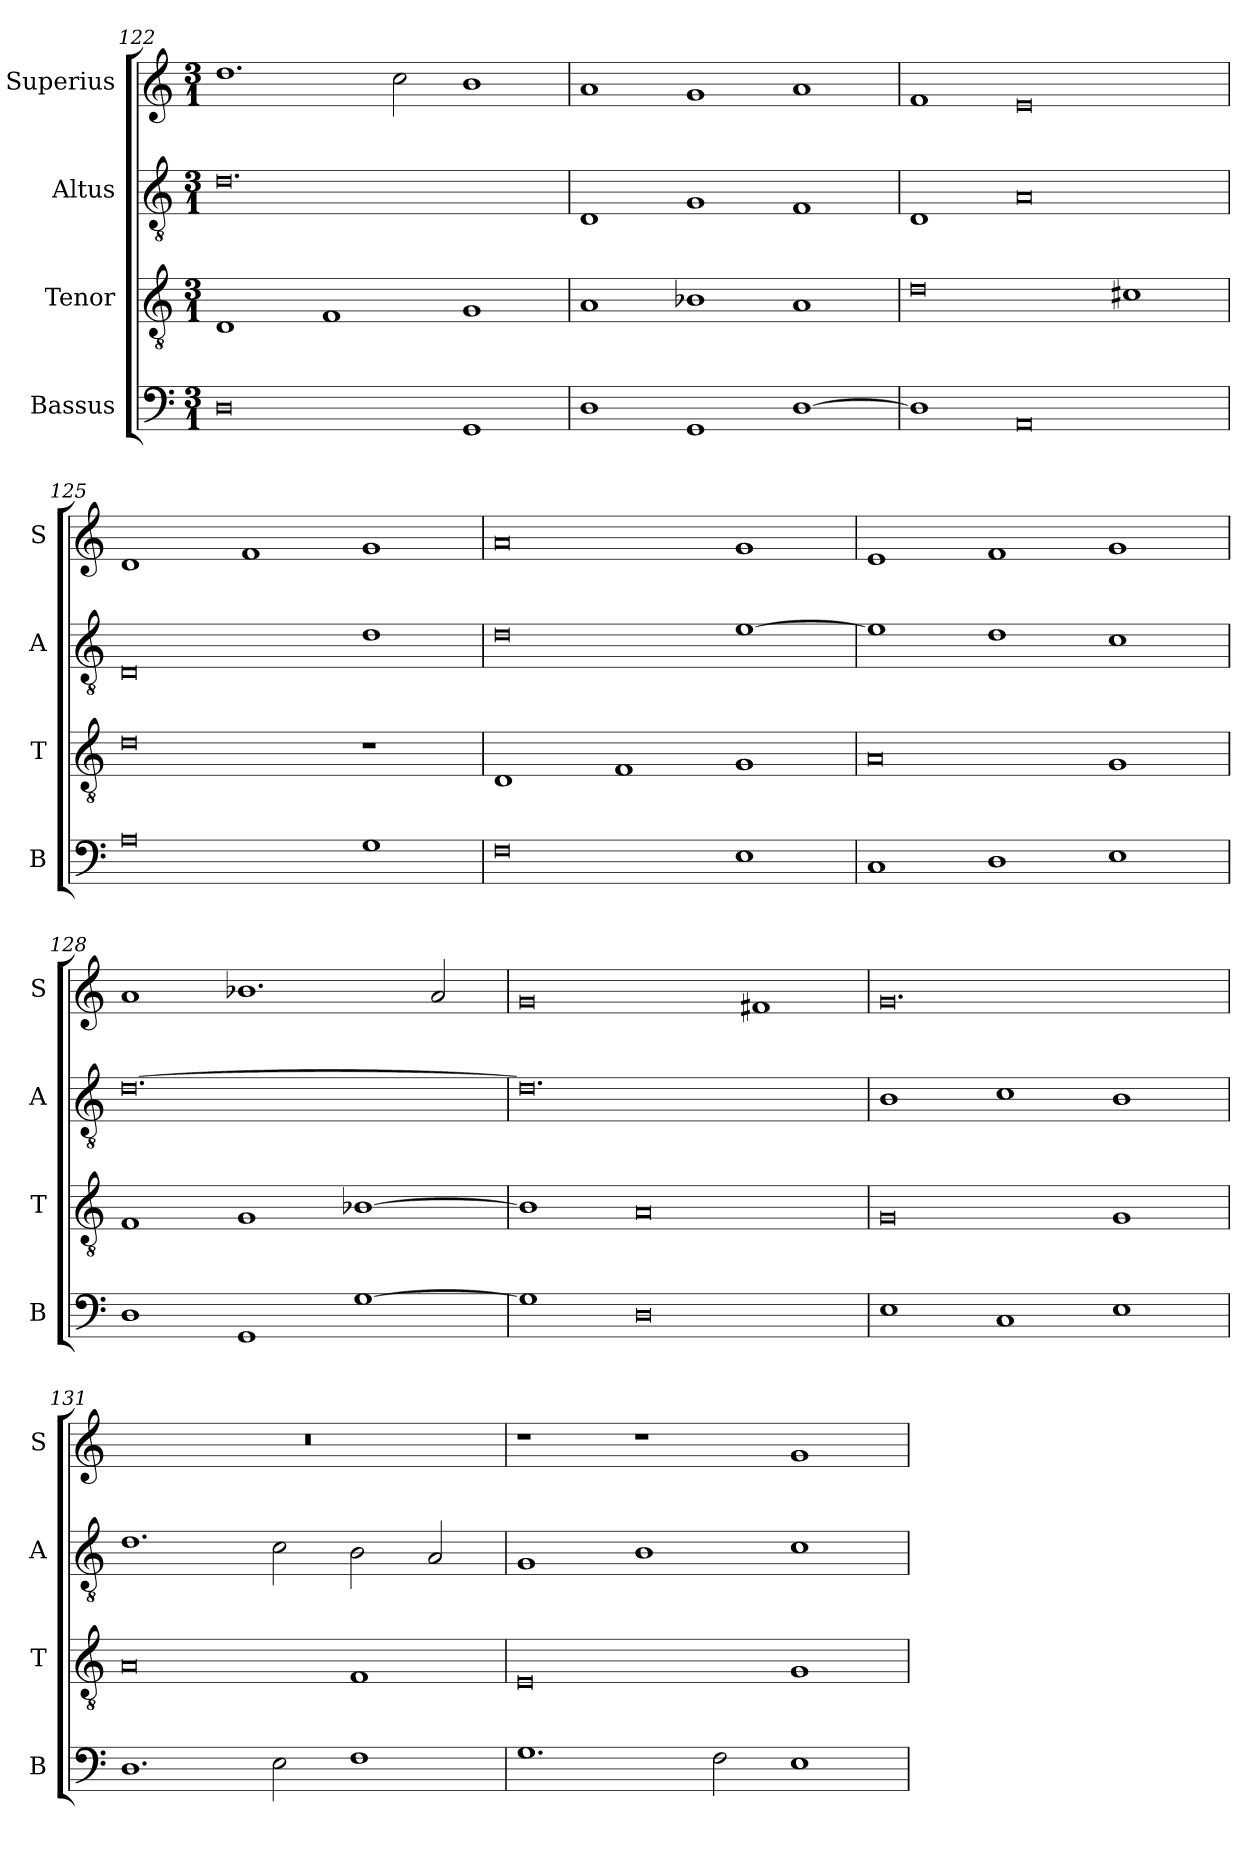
**kern	**kern	**kern	**kern
*part4	*part3	*part2	*part1
*staff4	*staff3	*staff2	*staff1
*I"Bassus	*I"Tenor	*I"Altus	*I"Superius
*I'B	*I'T	*I'A	*I'S
*clefF4	*clefGv2	*clefGv2	*clefG2
*k[]	*k[]	*k[]	*k[]
*M3/1	*M3/1	*M3/1	*M3/1
=122	=122	=122	=122
0D	1D	0.d	1.dd
.	1F	.	.
.	.	.	2cc\
1GG	1G	.	1b
=123	=123	=123	=123
1D	1A	1D	1a
1GG	1B-X	1G	1g
[1D	1A	1F	1a
=124	=124	=124	=124
1D]	0d	1D	1f
0AA	.	0A	0e
.	1c#X	.	.
=125	=125	=125	=125
0A	0d	0D	1d
.	.	.	1f
1G	1r	1d	1g
=126	=126	=126	=126
0F	1D	0d	0a
.	1F	.	.
1E	1G	[1e	1g
=127	=127	=127	=127
1C	0A	1e]	1e
1D	.	1d	1f
1E	1G	1c	1g
=128	=128	=128	=128
1D	1F	[0.d	1a
1GG	1G	.	1.b-X
[1G	[1B-X	.	.
.	.	.	2a/
=129	=129	=129	=129
1G]	1B-]	0.d]	0g
0D	0A	.	.
.	.	.	1f#X
=130	=130	=130	=130
1E	0G	1B	0.g
1C	.	1c	.
1E	1G	1B	.
=131	=131	=131	=131
1.D	0A	1.d	0.r
2E\	.	2c\	.
1F	1F	2B\	.
.	.	2A/	.
=132	=132	=132	=132
1.G	0E	1G	1r
.	.	1B	1r
2F\	.	.	.
1E	1G	1c	1g
=	=	=	=
*-	*-	*-	*-
